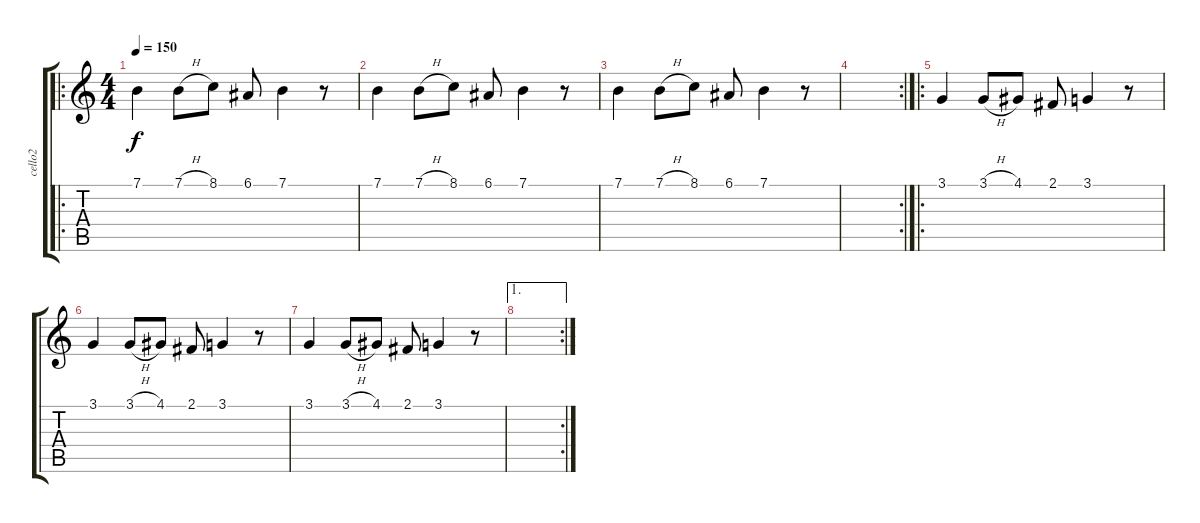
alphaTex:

\track ("cello2" "cello2") {instrument sitar}
\staff {score tabs}
\tuning (E4 B3 G3 D3 A2 E2) {hide}
\ro
\ts (4 4)
\tempo 150
\clef g2
\ks c
7.1.4{dy f} 7.1{h}.8 8.1.8 6.1.8 7.1.4 r.8 |
7.1.4 7.1{h}.8 8.1.8 6.1.8 7.1.4 r.8 |
7.1.4 7.1{h}.8 8.1.8 6.1.8 7.1.4 r.8 |
\rc 2
|
\ro
3.1.4 3.1{h}.8 4.1.8 2.1.8 3.1.4 r.8 |
3.1.4 3.1{h}.8 4.1.8 2.1.8 3.1.4 r.8 |
3.1.4 3.1{h}.8 4.1.8 2.1.8 3.1.4 r.8 |
\ae 1
\rc 2
